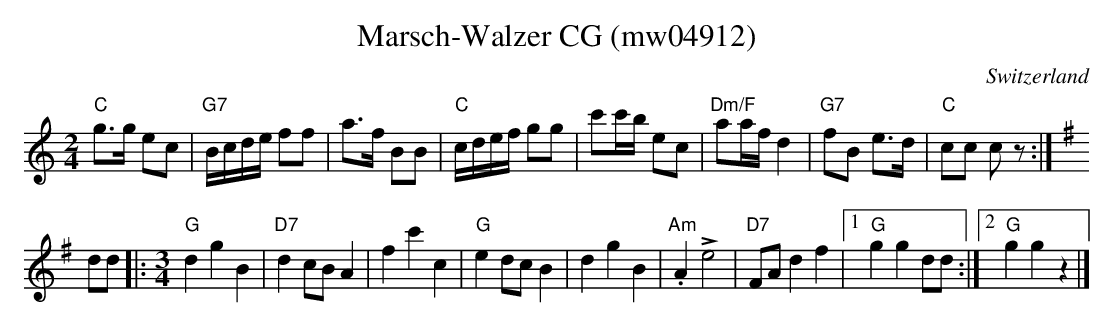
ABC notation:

X:1
T: Marsch-Walzer CG (mw04912)
M:2/4
L:1/8
O:Switzerland
K:C major
"C"g>g ec | "G7"B/c/d/e/ ff | a>f BB | "C"c/d/e/f/ gg | c'c'/b/ ec | "Dm/F"aa/f/ d2 | "G7"fB e>d | "C"cc cz :| [K:G]
dd |: [M:3/4] "G"d2g2B2 | "D7"d2 cBA2 | f2c'2c2 | "G"e2dcB2 |  d2g2B2 | "Am".A2!>!e4 | "D7"FA d2f2 |1 "G"g2g2dd :|2 "G"g2g2 z2 |]
